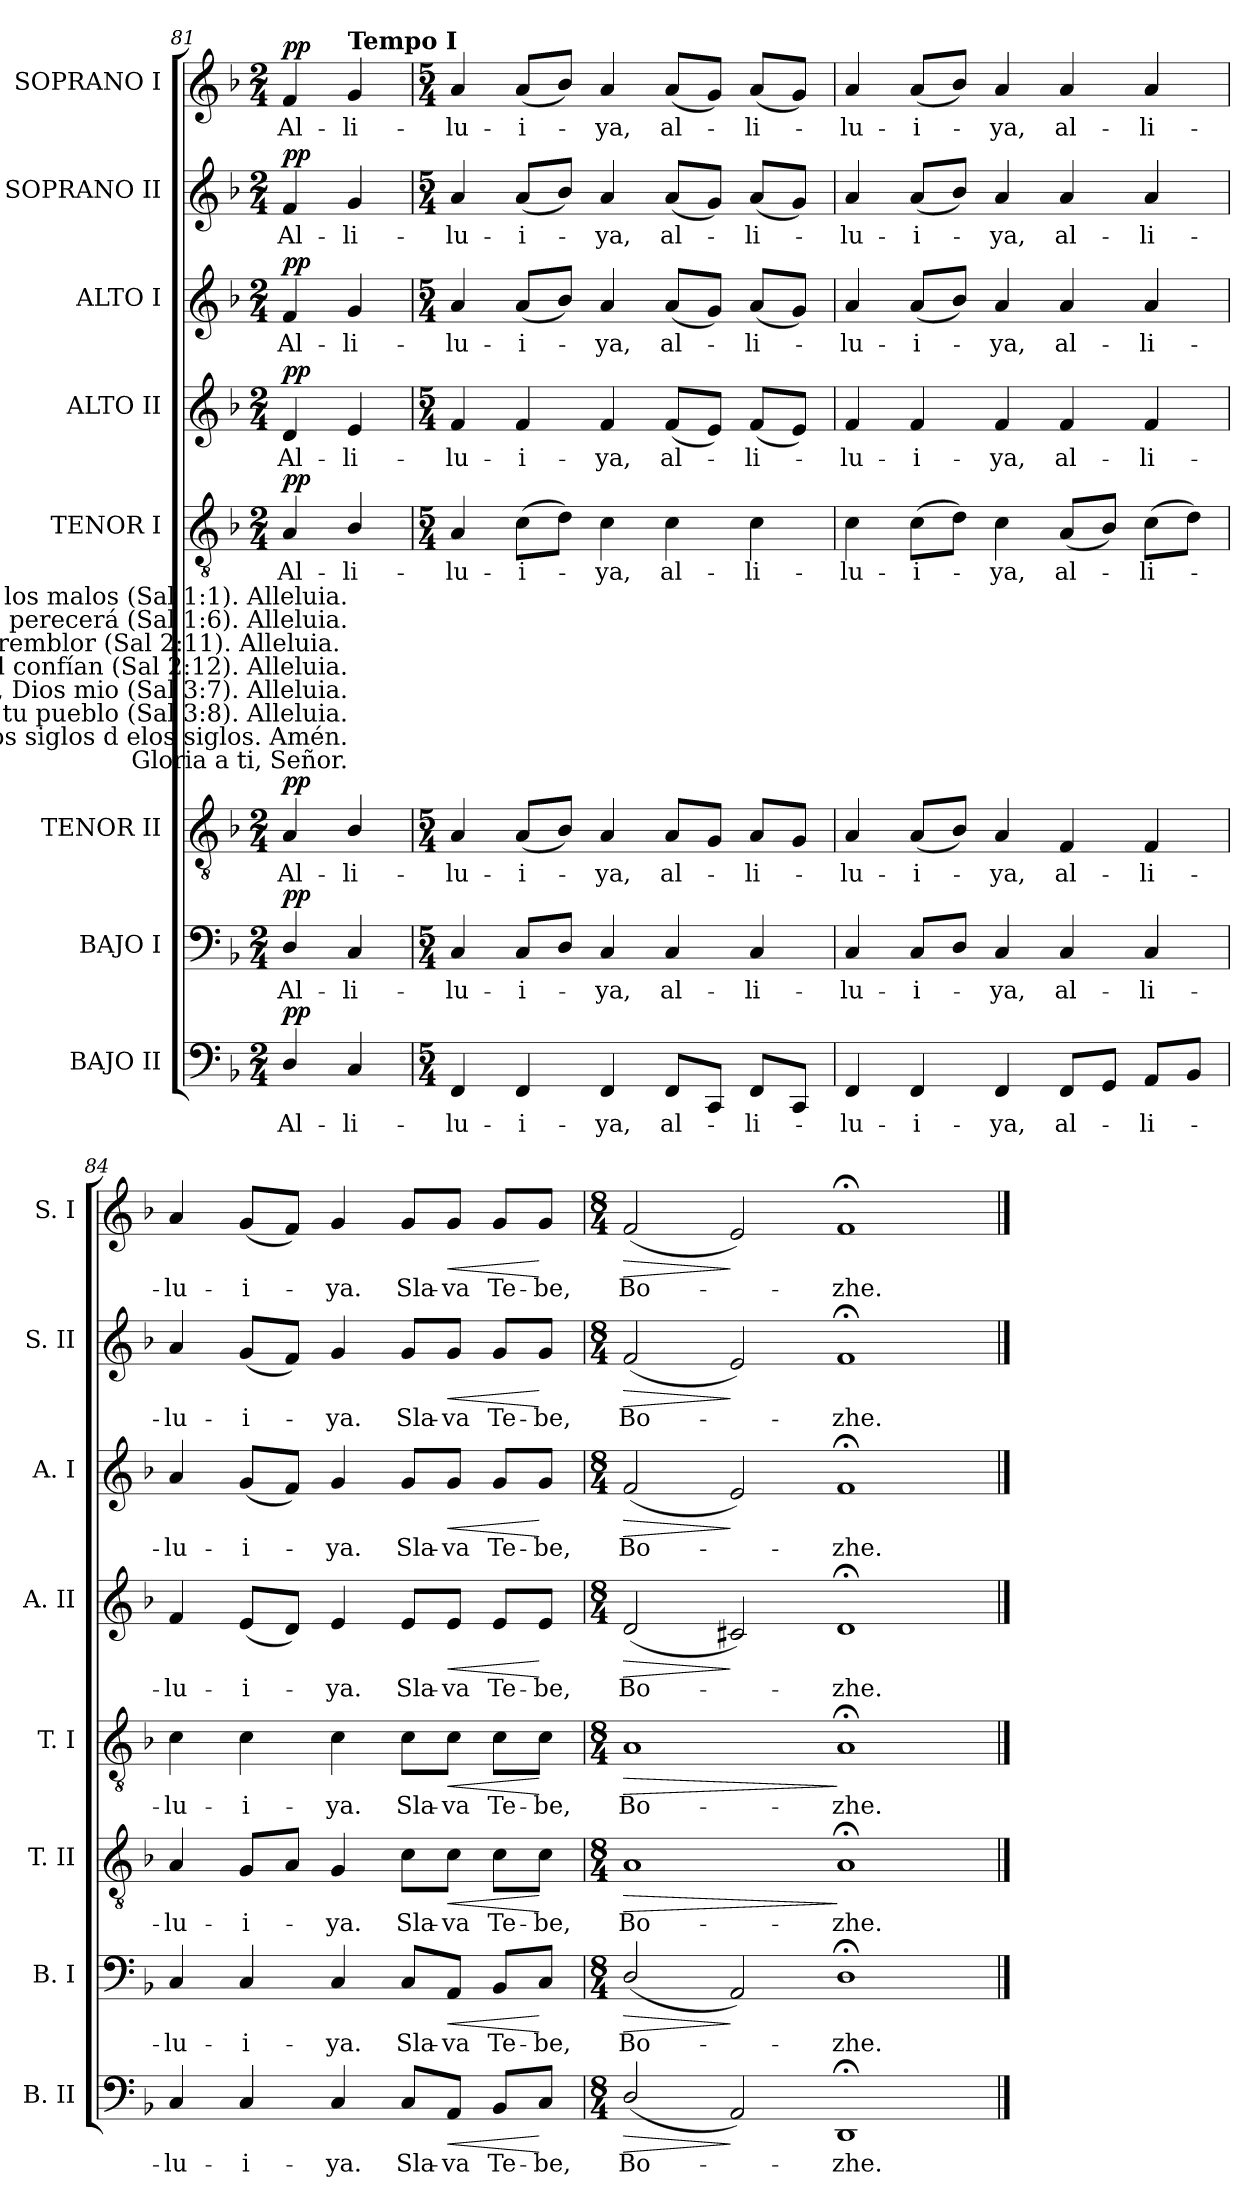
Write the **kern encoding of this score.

**kern	**text	**dynam	**kern	**text	**dynam	**kern	**text	**dynam	**kern	**text	**dynam	**kern	**text	**dynam	**kern	**text	**dynam	**kern	**text	**dynam	**kern	**text	**dynam
*part8	*part8	*part8	*part7	*part7	*part7	*part6	*part6	*part6	*part5	*part5	*part5	*part4	*part4	*part4	*part3	*part3	*part3	*part2	*part2	*part2	*part1	*part1	*part1
*staff8	*staff8	*staff8	*staff7	*staff7	*staff7	*staff6	*staff6	*staff6	*staff5	*staff5	*staff5	*staff4	*staff4	*staff4	*staff3	*staff3	*staff3	*staff2	*staff2	*staff2	*staff1	*staff1	*staff1
*I"BAJO II	*	*	*I"BAJO I	*	*	*I"TENOR II	*	*	*I"TENOR I	*	*	*I"ALTO II	*	*	*I"ALTO I	*	*	*I"SOPRANO II	*	*	*I"SOPRANO I	*	*
*I'B. II	*	*	*I'B. I	*	*	*I'T. II	*	*	*I'T. I	*	*	*I'A. II	*	*	*I'A. I	*	*	*I'S. II	*	*	*I'S. I	*	*
*clefF4	*	*	*clefF4	*	*	*clefGv2	*	*	*clefGv2	*	*	*clefG2	*	*	*clefG2	*	*	*clefG2	*	*	*clefG2	*	*
*	*	*	*	*	*	*ITrd7c12	*	*	*ITrd7c12	*	*	*	*	*	*	*	*	*	*	*	*	*	*
*k[b-]	*	*	*k[b-]	*	*	*k[b-]	*	*	*k[b-]	*	*	*k[b-]	*	*	*k[b-]	*	*	*k[b-]	*	*	*k[b-]	*	*
*F:	*	*	*F:	*	*	*F:	*	*	*F:	*	*	*F:	*	*	*F:	*	*	*F:	*	*	*F:	*	*
*M2/4	*	*	*M2/4	*	*	*M2/4	*	*	*M2/4	*	*	*M2/4	*	*	*M2/4	*	*	*M2/4	*	*	*M2/4	*	*
=81	=81	=81	=81	=81	=81	=81	=81	=81	=81	=81	=81	=81	=81	=81	=81	=81	=81	=81	=81	=81	=81	=81	=81
!	!LO:LY:b	!LO:DY:a	!	!LO:LY:b	!LO:DY:a	!	!LO:LY:b	!LO:DY:a	!	!LO:LY:b	!LO:DY:a	!	!LO:LY:b	!LO:DY:a	!	!LO:LY:b	!LO:DY:a	!	!LO:LY:b	!LO:DY:a	!	!LO:LY:b	!LO:DY:a
4D/	Al-	pp	4D/	Al-	pp	4AA/	Al-	pp	4AA/	Al-	pp	4d/	Al-	pp	4f/	Al-	pp	4f/	Al-	pp	4f/	Al-	pp
!	!	!	!	!	!	!	!	!	!	!	!	!	!	!	!	!	!	!	!	!	!LO:TX:a:B:t=Tempo I	!	!
!	!	!	!	!	!	!LO:TX:a:rj:t=Bienaventurado el hombre que no anduvo en el consejo de los malos (Sal 1&colon;1). Alleluia.\nPorque el Señor conoce el camino de los justos, pero  la senda de los malos perecerá (Sal 1&colon;6). Alleluia.\nServid al Señor con temor y alegraos con tremblor (Sal 2&colon;11). Alleluia. \nBienaventurados  todos los que en Él confían (Sal 2&colon;12). Alleluia.\nLevántate , Señor, sálvame, Dios mio (Sal 3&colon;7). Alleluia.\nTuya  es, Señor, la salvación,  descienda tu bendición sobre tu pueblo (Sal 3&colon;8). Alleluia.\nGloria al Padre, al Hijo y al Espititu Santo, ahora  y siempre, por los siglos d elos siglos. Amén.\nGloria a ti, Señor.	!	!	!	!	!	!	!	!	!	!	!	!	!	!	!	!	!
!	!LO:LY:b	!	!	!LO:LY:b	!	!	!LO:LY:b	!	!	!LO:LY:b	!	!	!LO:LY:b	!	!	!LO:LY:b	!	!	!LO:LY:b	!	!	!LO:LY:b	!
4C/	-li-	.	4C/	-li-	.	4BB-/	-li-	.	4BB-/	-li-	.	4e/	-li-	.	4g/	-li-	.	4g/	-li-	.	4g/	-li-	.
!!LO:LB:g=z
=82	=82	=82	=82	=82	=82	=82	=82	=82	=82	=82	=82	=82	=82	=82	=82	=82	=82	=82	=82	=82	=82	=82	=82
*M5/4	*	*	*M5/4	*	*	*M5/4	*	*	*M5/4	*	*	*M5/4	*	*	*M5/4	*	*	*M5/4	*	*	*M5/4	*	*
!	!LO:LY:b	!	!	!LO:LY:b	!	!	!LO:LY:b	!	!	!LO:LY:b	!	!	!LO:LY:b	!	!	!LO:LY:b	!	!	!LO:LY:b	!	!	!LO:LY:b	!
4FF/	-lu-	.	4C/	-lu-	.	4AA/	-lu-	.	4AA/	-lu-	.	4f/	-lu-	.	4a/	-lu-	.	4a/	-lu-	.	4a/	-lu-	.
!	!LO:LY:b	!	!	!LO:LY:b	!	!	!LO:LY:b	!	!	!LO:LY:b	!	!	!LO:LY:b	!	!	!LO:LY:b	!	!	!LO:LY:b	!	!	!LO:LY:b	!
4FF/	-i-	.	8C/L	-i-	.	(<8AA/L	-i-	.	(>8C\L	-i-	.	4f/	-i-	.	(<8a/L	-i-	.	(<8a/L	-i-	.	(<8a/L	-i-	.
.	.	.	8D/J	.	.	8BB-/J)	.	.	8D\J)	.	.	.	.	.	8b-/J)	.	.	8b-/J)	.	.	8b-/J)	.	.
!	!LO:LY:b	!	!	!LO:LY:b	!	!	!LO:LY:b	!	!	!LO:LY:b	!	!	!LO:LY:b	!	!	!LO:LY:b	!	!	!LO:LY:b	!	!	!LO:LY:b	!
4FF/	-ya,	.	4C/	-ya,	.	4AA/	-ya,	.	4C\	-ya,	.	4f/	-ya,	.	4a/	-ya,	.	4a/	-ya,	.	4a/	-ya,	.
!	!LO:LY:b	!	!	!LO:LY:b	!	!	!LO:LY:b	!	!	!LO:LY:b	!	!	!LO:LY:b	!	!	!LO:LY:b	!	!	!LO:LY:b	!	!	!LO:LY:b	!
8FF/L	al-	.	4C/	al-	.	8AA/L	al-	.	4C\	al-	.	(<8f/L	al-	.	(<8a/L	al-	.	(<8a/L	al-	.	(<8a/L	al-	.
8CC/J	.	.	.	.	.	8GG/J	.	.	.	.	.	8e/J)	.	.	8g/J)	.	.	8g/J)	.	.	8g/J)	.	.
!	!LO:LY:b	!	!	!LO:LY:b	!	!	!LO:LY:b	!	!	!LO:LY:b	!	!	!LO:LY:b	!	!	!LO:LY:b	!	!	!LO:LY:b	!	!	!LO:LY:b	!
8FF/L	-li-	.	4C/	-li-	.	8AA/L	-li-	.	4C\	-li-	.	(<8f/L	-li-	.	(<8a/L	-li-	.	(<8a/L	-li-	.	(<8a/L	-li-	.
8CC/J	.	.	.	.	.	8GG/J	.	.	.	.	.	8e/J)	.	.	8g/J)	.	.	8g/J)	.	.	8g/J)	.	.
=83	=83	=83	=83	=83	=83	=83	=83	=83	=83	=83	=83	=83	=83	=83	=83	=83	=83	=83	=83	=83	=83	=83	=83
!	!LO:LY:b	!	!	!LO:LY:b	!	!	!LO:LY:b	!	!	!LO:LY:b	!	!	!LO:LY:b	!	!	!LO:LY:b	!	!	!LO:LY:b	!	!	!LO:LY:b	!
4FF/	-lu-	.	4C/	-lu-	.	4AA/	-lu-	.	4C\	-lu-	.	4f/	-lu-	.	4a/	-lu-	.	4a/	-lu-	.	4a/	-lu-	.
!	!LO:LY:b	!	!	!LO:LY:b	!	!	!LO:LY:b	!	!	!LO:LY:b	!	!	!LO:LY:b	!	!	!LO:LY:b	!	!	!LO:LY:b	!	!	!LO:LY:b	!
4FF/	-i-	.	8C/L	-i-	.	(<8AA/L	-i-	.	(>8C\L	-i-	.	4f/	-i-	.	(<8a/L	-i-	.	(<8a/L	-i-	.	(<8a/L	-i-	.
.	.	.	8D/J	.	.	8BB-/J)	.	.	8D\J)	.	.	.	.	.	8b-/J)	.	.	8b-/J)	.	.	8b-/J)	.	.
!	!LO:LY:b	!	!	!LO:LY:b	!	!	!LO:LY:b	!	!	!LO:LY:b	!	!	!LO:LY:b	!	!	!LO:LY:b	!	!	!LO:LY:b	!	!	!LO:LY:b	!
4FF/	-ya,	.	4C/	-ya,	.	4AA/	-ya,	.	4C\	-ya,	.	4f/	-ya,	.	4a/	-ya,	.	4a/	-ya,	.	4a/	-ya,	.
!	!LO:LY:b	!	!	!LO:LY:b	!	!	!LO:LY:b	!	!	!LO:LY:b	!	!	!LO:LY:b	!	!	!LO:LY:b	!	!	!LO:LY:b	!	!	!LO:LY:b	!
8FF/L	al-	.	4C/	al-	.	4FF/	al-	.	(<8AA/L	al-	.	4f/	al-	.	4a/	al-	.	4a/	al-	.	4a/	al-	.
8GG/J	.	.	.	.	.	.	.	.	8BB-/J)	.	.	.	.	.	.	.	.	.	.	.	.	.	.
!	!LO:LY:b	!	!	!LO:LY:b	!	!	!LO:LY:b	!	!	!LO:LY:b	!	!	!LO:LY:b	!	!	!LO:LY:b	!	!	!LO:LY:b	!	!	!LO:LY:b	!
8AA/L	-li-	.	4C/	-li-	.	4FF/	-li-	.	(>8C\L	-li-	.	4f/	-li-	.	4a/	-li-	.	4a/	-li-	.	4a/	-li-	.
8BB-/J	.	.	.	.	.	.	.	.	8D\J)	.	.	.	.	.	.	.	.	.	.	.	.	.	.
=84	=84	=84	=84	=84	=84	=84	=84	=84	=84	=84	=84	=84	=84	=84	=84	=84	=84	=84	=84	=84	=84	=84	=84
!	!LO:LY:b	!	!	!LO:LY:b	!	!	!LO:LY:b	!	!	!LO:LY:b	!	!	!LO:LY:b	!	!	!LO:LY:b	!	!	!LO:LY:b	!	!	!LO:LY:b	!
4C/	-lu-	.	4C/	-lu-	.	4AA/	-lu-	.	4C\	-lu-	.	4f/	-lu-	.	4a/	-lu-	.	4a/	-lu-	.	4a/	-lu-	.
!	!LO:LY:b	!	!	!LO:LY:b	!	!	!LO:LY:b	!	!	!LO:LY:b	!	!	!LO:LY:b	!	!	!LO:LY:b	!	!	!LO:LY:b	!	!	!LO:LY:b	!
4C/	-i-	.	4C/	-i-	.	8GG/L	-i-	.	4C\	-i-	.	(<8e/L	-i-	.	(<8g/L	-i-	.	(<8g/L	-i-	.	(<8g/L	-i-	.
.	.	.	.	.	.	8AA/J	.	.	.	.	.	8d/J)	.	.	8f/J)	.	.	8f/J)	.	.	8f/J)	.	.
!	!LO:LY:b	!	!	!LO:LY:b	!	!	!LO:LY:b	!	!	!LO:LY:b	!	!	!LO:LY:b	!	!	!LO:LY:b	!	!	!LO:LY:b	!	!	!LO:LY:b	!
4C/	-ya.	.	4C/	-ya.	.	4GG/	-ya.	.	4C\	-ya.	.	4e/	-ya.	.	4g/	-ya.	.	4g/	-ya.	.	4g/	-ya.	.
!	!LO:LY:b	!	!	!LO:LY:b	!	!	!LO:LY:b	!	!	!LO:LY:b	!	!	!LO:LY:b	!	!	!LO:LY:b	!	!	!LO:LY:b	!	!	!LO:LY:b	!
8C/L	Sla-	.	8C/L	Sla-	.	8C\L	Sla-	.	8C\L	Sla-	.	8e/L	Sla-	.	8g/L	Sla-	.	8g/L	Sla-	.	8g/L	Sla-	.
!	!LO:LY:b	!LO:HP:b	!	!LO:LY:b	!LO:HP:b	!	!LO:LY:b	!LO:HP:b	!	!LO:LY:b	!LO:HP:b	!	!LO:LY:b	!LO:HP:b	!	!LO:LY:b	!LO:HP:b	!	!LO:LY:b	!LO:HP:b	!	!LO:LY:b	!LO:HP:b
8AA/J	-va	<	8AA/J	-va	<	8C\J	-va	<	8C\J	-va	<	8e/J	-va	<	8g/J	-va	<	8g/J	-va	<	8g/J	-va	<
!	!LO:LY:b	!	!	!LO:LY:b	!	!	!LO:LY:b	!	!	!LO:LY:b	!	!	!LO:LY:b	!	!	!LO:LY:b	!	!	!LO:LY:b	!	!	!LO:LY:b	!
8BB-/L	Te-	.	8BB-/L	Te-	.	8C\L	Te-	.	8C\L	Te-	.	8e/L	Te-	.	8g/L	Te-	.	8g/L	Te-	.	8g/L	Te-	.
!	!LO:LY:b	!	!	!LO:LY:b	!	!	!LO:LY:b	!	!	!LO:LY:b	!	!	!LO:LY:b	!	!	!LO:LY:b	!	!	!LO:LY:b	!	!	!LO:LY:b	!
8C/J	-be,	[	8C/J	-be,	[	8C\J	-be,	[	8C\J	-be,	[	8e/J	-be,	[	8g/J	-be,	[	8g/J	-be,	[	8g/J	-be,	[
=85	=85	=85	=85	=85	=85	=85	=85	=85	=85	=85	=85	=85	=85	=85	=85	=85	=85	=85	=85	=85	=85	=85	=85
*M8/4	*	*	*M8/4	*	*	*M8/4	*	*	*M8/4	*	*	*M8/4	*	*	*M8/4	*	*	*M8/4	*	*	*M8/4	*	*
!	!LO:LY:b	!LO:HP:b	!	!LO:LY:b	!LO:HP:b	!	!LO:LY:b	!LO:HP:b	!	!LO:LY:b	!LO:HP:b	!	!LO:LY:b	!LO:HP:b	!	!LO:LY:b	!LO:HP:b	!	!LO:LY:b	!LO:HP:b	!	!LO:LY:b	!LO:HP:b
(<2D/	Bo-	>	(<2D/	Bo-	>	1AA	Bo-	>	1AA	Bo-	>	(<2d/	Bo-	>	(<2f/	Bo-	>	(<2f/	Bo-	>	(<2f/	Bo-	>
2AA/)	.	]	2AA/)	.	]	.	.	.	.	.	.	2c#X/)	.	]	2e/)	.	]	2e/)	.	]	2e/)	.	]
!	!LO:LY:b	!	!	!LO:LY:b	!	!	!LO:LY:b	!	!	!LO:LY:b	!	!	!LO:LY:b	!	!	!LO:LY:b	!	!	!LO:LY:b	!	!	!LO:LY:b	!
1DD;	-zhe.	.	1D;<	-zhe.	.	1AA;	-zhe.	]	1AA;	-zhe.	]	1d;	-zhe.	.	1f;	-zhe.	.	1f;	-zhe.	.	1f;	-zhe.	.
==	==	==	==	==	==	==	==	==	==	==	==	==	==	==	==	==	==	==	==	==	==	==	==
*-	*-	*-	*-	*-	*-	*-	*-	*-	*-	*-	*-	*-	*-	*-	*-	*-	*-	*-	*-	*-	*-	*-	*-
